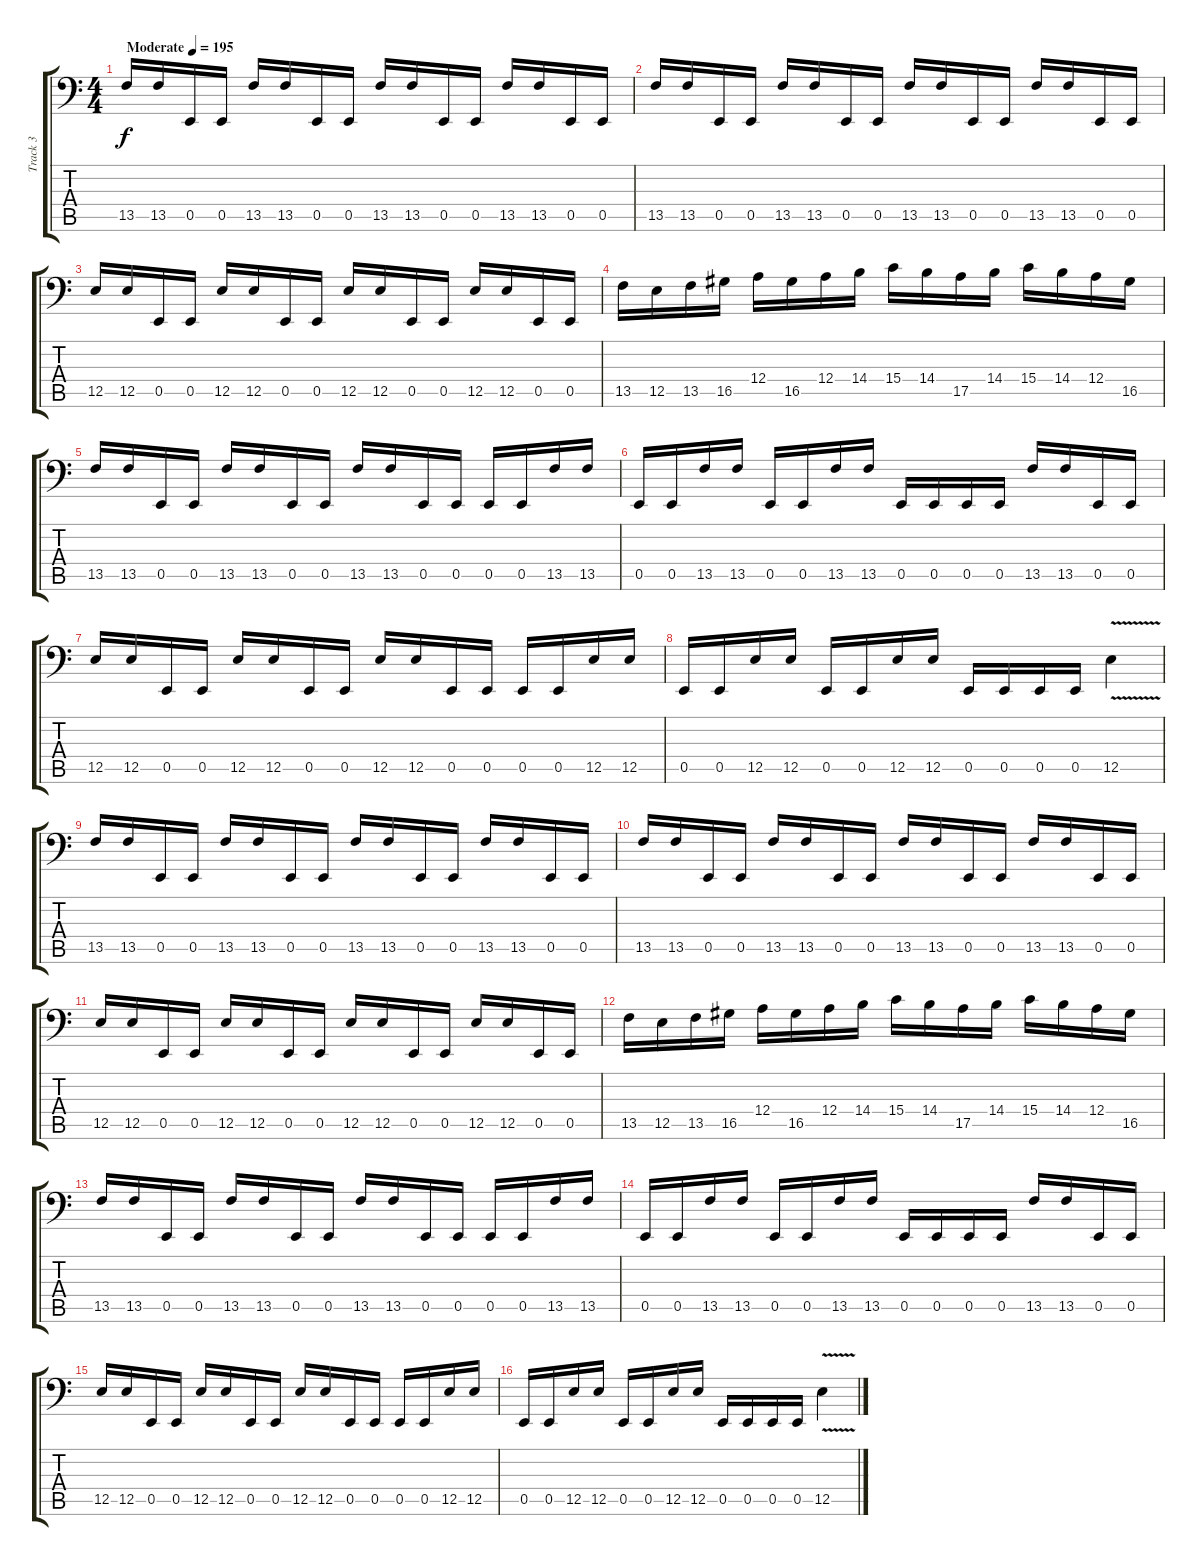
\track ("Track 3" "Track 3") {instrument electricbasspick}
\staff {score tabs}
\tuning (B2 Gb2 D2 A1 E1 B0) {hide}
\ts (4 4)
\tempo (195 "Moderate")
\clef f4
\ks c
13.5.16{dy f instrument electricbasspick} 13.5.16 0.5.16 0.5.16 13.5.16 13.5.16 0.5.16 0.5.16 13.5.16 13.5.16 0.5.16 0.5.16 13.5.16 13.5.16 0.5.16 0.5.16 |
13.5.16 13.5.16 0.5.16 0.5.16 13.5.16 13.5.16 0.5.16 0.5.16 13.5.16 13.5.16 0.5.16 0.5.16 13.5.16 13.5.16 0.5.16 0.5.16 |
12.5.16 12.5.16 0.5.16 0.5.16 12.5.16 12.5.16 0.5.16 0.5.16 12.5.16 12.5.16 0.5.16 0.5.16 12.5.16 12.5.16 0.5.16 0.5.16 |
13.5.16 12.5.16 13.5.16 16.5.16 12.4.16 16.5.16 12.4.16 14.4.16 15.4.16 14.4.16 17.5.16 14.4.16 15.4.16 14.4.16 12.4.16 16.5.16 |
13.5.16 13.5.16 0.5.16 0.5.16 13.5.16 13.5.16 0.5.16 0.5.16 13.5.16 13.5.16 0.5.16 0.5.16 0.5.16 0.5.16 13.5.16 13.5.16 |
0.5.16 0.5.16 13.5.16 13.5.16 0.5.16 0.5.16 13.5.16 13.5.16 0.5.16 0.5.16 0.5.16 0.5.16 13.5.16 13.5.16 0.5.16 0.5.16 |
12.5.16 12.5.16 0.5.16 0.5.16 12.5.16 12.5.16 0.5.16 0.5.16 12.5.16 12.5.16 0.5.16 0.5.16 0.5.16 0.5.16 12.5.16 12.5.16 |
0.5.16 0.5.16 12.5.16 12.5.16 0.5.16 0.5.16 12.5.16 12.5.16 0.5.16 0.5.16 0.5.16 0.5.16 12.5{v}.4 |
13.5.16 13.5.16 0.5.16 0.5.16 13.5.16 13.5.16 0.5.16 0.5.16 13.5.16 13.5.16 0.5.16 0.5.16 13.5.16 13.5.16 0.5.16 0.5.16 |
13.5.16 13.5.16 0.5.16 0.5.16 13.5.16 13.5.16 0.5.16 0.5.16 13.5.16 13.5.16 0.5.16 0.5.16 13.5.16 13.5.16 0.5.16 0.5.16 |
12.5.16 12.5.16 0.5.16 0.5.16 12.5.16 12.5.16 0.5.16 0.5.16 12.5.16 12.5.16 0.5.16 0.5.16 12.5.16 12.5.16 0.5.16 0.5.16 |
13.5.16 12.5.16 13.5.16 16.5.16 12.4.16 16.5.16 12.4.16 14.4.16 15.4.16 14.4.16 17.5.16 14.4.16 15.4.16 14.4.16 12.4.16 16.5.16 |
13.5.16 13.5.16 0.5.16 0.5.16 13.5.16 13.5.16 0.5.16 0.5.16 13.5.16 13.5.16 0.5.16 0.5.16 0.5.16 0.5.16 13.5.16 13.5.16 |
0.5.16 0.5.16 13.5.16 13.5.16 0.5.16 0.5.16 13.5.16 13.5.16 0.5.16 0.5.16 0.5.16 0.5.16 13.5.16 13.5.16 0.5.16 0.5.16 |
12.5.16 12.5.16 0.5.16 0.5.16 12.5.16 12.5.16 0.5.16 0.5.16 12.5.16 12.5.16 0.5.16 0.5.16 0.5.16 0.5.16 12.5.16 12.5.16 |
0.5.16 0.5.16 12.5.16 12.5.16 0.5.16 0.5.16 12.5.16 12.5.16 0.5.16 0.5.16 0.5.16 0.5.16 12.5{v}.4
